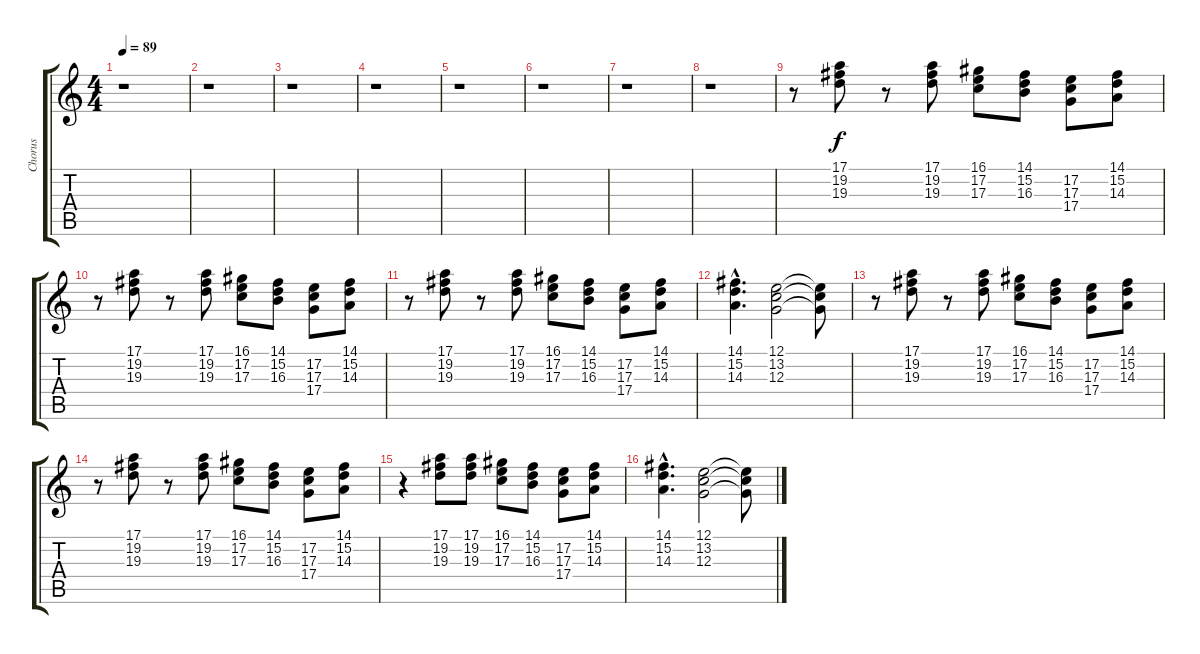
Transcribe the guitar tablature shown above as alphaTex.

\track ("Chorus" "Chorus") {instrument lead6voice}
\staff {score tabs}
\tuning (E4 B3 G3 D3 A2 E2) {hide}
\ts (4 4)
\tempo 89
\clef g2
\ks c
r.1{dy f instrument lead6voice} |
r.1 |
r.1 |
r.1 |
r.1 |
r.1 |
r.1 |
r.1 |
r.8 (17.1 19.2 19.3).8 r.8 (17.1 19.2 19.3).8 (16.1 17.2 17.3).8 (14.1 15.2 16.3).8 (17.2 17.3 17.4).8 (14.1 15.2 14.3).8 |
r.8 (17.1 19.2 19.3).8 r.8 (17.1 19.2 19.3).8 (16.1 17.2 17.3).8 (14.1 15.2 16.3).8 (17.2 17.3 17.4).8 (14.1 15.2 14.3).8 |
r.8 (17.1 19.2 19.3).8 r.8 (17.1 19.2 19.3).8 (16.1 17.2 17.3).8 (14.1 15.2 16.3).8 (17.2 17.3 17.4).8 (14.1 15.2 14.3).8 |
(14.1{hac} 15.2{hac} 14.3{hac}).4{d} (12.1 13.2 12.3).2 (12.1{t} 13.2{t} 12.3{t}).8 |
r.8 (17.1 19.2 19.3).8 r.8 (17.1 19.2 19.3).8 (16.1 17.2 17.3).8 (14.1 15.2 16.3).8 (17.2 17.3 17.4).8 (14.1 15.2 14.3).8 |
r.8 (17.1 19.2 19.3).8 r.8 (17.1 19.2 19.3).8 (16.1 17.2 17.3).8 (14.1 15.2 16.3).8 (17.2 17.3 17.4).8 (14.1 15.2 14.3).8 |
r.4 (17.1 19.2 19.3).8 (17.1 19.2 19.3).8 (16.1 17.2 17.3).8 (14.1 15.2 16.3).8 (17.2 17.3 17.4).8 (14.1 15.2 14.3).8 |
(14.1{hac} 15.2{hac} 14.3{hac}).4{d} (12.1 13.2 12.3).2 (12.1{t} 13.2{t} 12.3{t}).8
